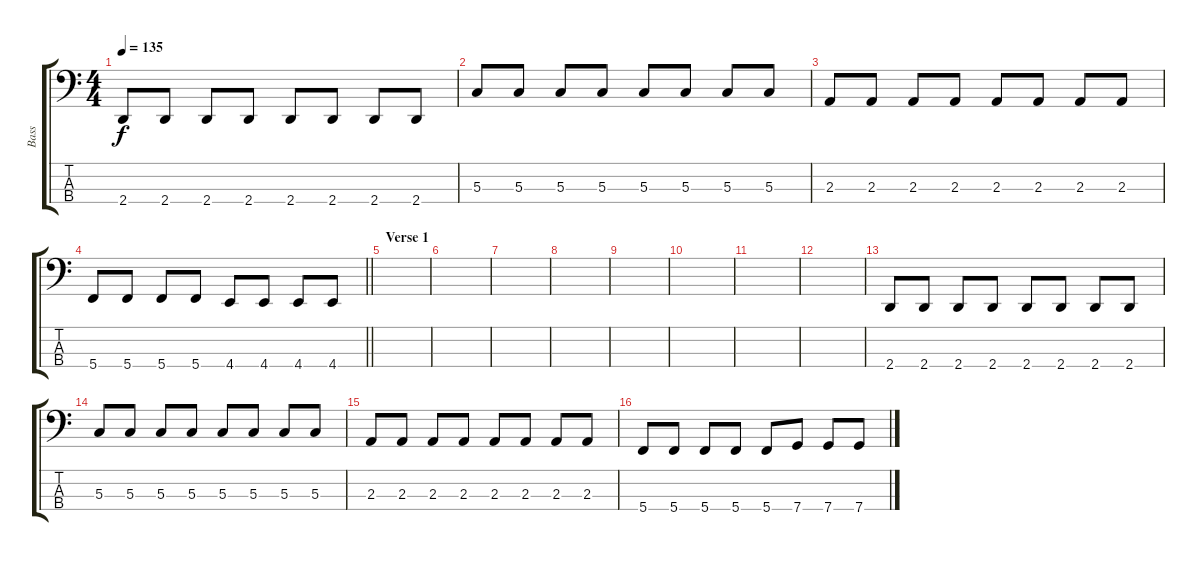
\track ("Bass" "Bass") {instrument electricbassfinger}
\staff {score tabs}
\tuning (F2 C2 G1 C1) {hide}
\ts (4 4)
\tempo 135
\clef f4
\ks c
2.4.8{dy f} 2.4.8 2.4.8 2.4.8 2.4.8 2.4.8 2.4.8 2.4.8 |
5.3.8 5.3.8 5.3.8 5.3.8 5.3.8 5.3.8 5.3.8 5.3.8 |
2.3.8 2.3.8 2.3.8 2.3.8 2.3.8 2.3.8 2.3.8 2.3.8 |
\barLineRight lightlight
5.4.8 5.4.8 5.4.8 5.4.8 4.4.8 4.4.8 4.4.8 4.4.8 |
\section ("" "Verse 1")
|
|
|
|
|
|
|
|
2.4.8 2.4.8 2.4.8 2.4.8 2.4.8 2.4.8 2.4.8 2.4.8 |
5.3.8 5.3.8 5.3.8 5.3.8 5.3.8 5.3.8 5.3.8 5.3.8 |
2.3.8 2.3.8 2.3.8 2.3.8 2.3.8 2.3.8 2.3.8 2.3.8 |
5.4.8 5.4.8 5.4.8 5.4.8 5.4.8 7.4.8 7.4.8 7.4.8
